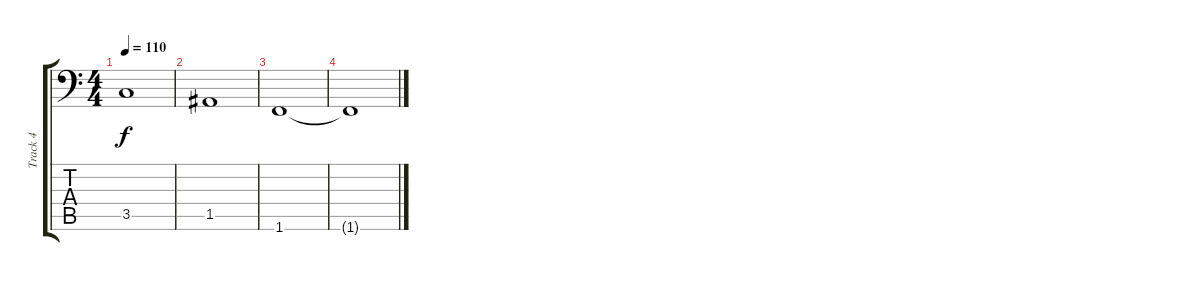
\track ("Track 4" "Track 4") {instrument fretlessbass}
\staff {score tabs}
\tuning (E3 B2 G2 D2 A1 E1) {hide}
\ts (4 4)
\tempo 110
\clef f4
\ks c
3.5.1{dy f} |
1.5.1 |
1.6.1 |
1.6{t}.1
